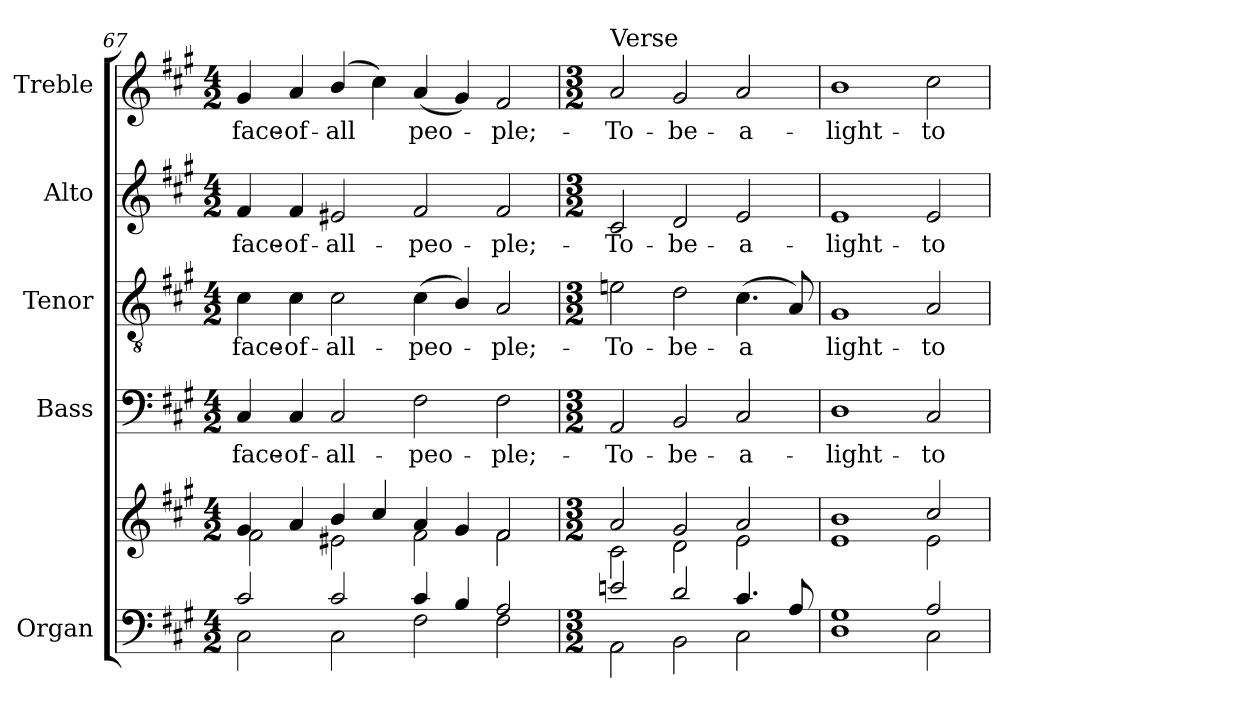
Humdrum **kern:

**kern	**kern	**kern	**text	**kern	**text	**kern	**text	**kern	**text
*part5	*part5	*part4	*part4	*part3	*part3	*part2	*part2	*part1	*part1
*staff6	*staff5	*staff4	*staff4	*staff3	*staff3	*staff2	*staff2	*staff1	*staff1
*I"Organ	*	*I"Bass	*	*I"Tenor	*	*I"Alto	*	*I"Treble	*
*I'Org.	*	*I'B.	*	*I'T.	*	*I'A.	*	*I'Tr.	*
*clefF4	*clefG2	*clefF4	*	*clefGv2	*	*clefG2	*	*clefG2	*
*	*	*	*	*ITrd7c12	*	*	*	*	*
*k[f#c#g#]	*k[f#c#g#]	*k[f#c#g#]	*	*k[f#c#g#]	*	*k[f#c#g#]	*	*k[f#c#g#]	*
*A:	*A:	*A:	*	*A:	*	*A:	*	*A:	*
*M4/2	*M4/2	*M4/2	*	*M4/2	*	*M4/2	*	*M4/2	*
=67	=67	=67	=67	=67	=67	=67	=67	=67	=67
*^	*^	*	*	*	*	*	*	*	*
!	!	!	!	!	!LO:LY:b:color=#000000	!	!	!	!	!	!
!	!	!	!	!	!	!	!LO:LY:b:color=#000000	!	!	!	!
!	!	!	!	!	!	!	!	!	!LO:LY:b:color=#000000	!	!
!	!	!	!	!	!	!	!	!	!	!	!LO:LY:b:color=#000000
2c#i/	2C#i\	4g#i/	2f#i\	4C#i/	-face-	4C#i\	-face-	4f#i/	-face-	4g#i/	-face-
!	!	!	!	!	!LO:LY:b:color=#000000	!	!	!	!	!	!
!	!	!	!	!	!	!	!LO:LY:b:color=#000000	!	!	!	!
!	!	!	!	!	!	!	!	!	!LO:LY:b:color=#000000	!	!
!	!	!	!	!	!	!	!	!	!	!	!LO:LY:b:color=#000000
.	.	4ai/	.	4C#i/	-of-	4C#i\	-of-	4f#i/	-of-	4ai/	-of-
!	!	!	!	!	!LO:LY:b:color=#000000	!	!	!	!	!	!
!	!	!	!	!	!	!	!LO:LY:b:color=#000000	!	!	!	!
!	!	!	!	!	!	!	!	!	!LO:LY:b:color=#000000	!	!
!	!	!	!	!	!	!	!	!	!	!	!LO:LY:b:color=#000000
2c#i/	2C#i\	4bi/	2e#Xi\	2C#i/	-all-	2C#i\	-all-	2e#Xi/	-all-	(4bi/	-all
.	.	4cc#i/	.	.	.	.	.	.	.	4cc#i\)	.
!	!	!	!	!	!LO:LY:b:color=#000000	!	!	!	!	!	!
!	!	!	!	!	!	!	!LO:LY:b:color=#000000	!	!	!	!
!	!	!	!	!	!	!	!	!	!LO:LY:b:color=#000000	!	!
!	!	!	!	!	!	!	!	!	!	!	!LO:LY:b:color=#000000
4c#i/	2F#i\	4ai/	2f#i\	2F#i\	-peo-	(4C#i\	-peo-	2f#i/	-peo-	(4ai/	peo-
4Bi/	.	4g#i/	.	.	.	4BBi/)	.	.	.	4g#i/)	.
!	!	!	!	!	!LO:LY:b:color=#000000	!	!	!	!	!	!
!	!	!	!	!	!	!	!LO:LY:b:color=#000000	!	!	!	!
!	!	!	!	!	!	!	!	!	!LO:LY:b:color=#000000	!	!
!	!	!	!	!	!	!	!	!	!	!	!LO:LY:b:color=#000000
2Ai/	2F#i\	2f#i/	2f#i\	2F#i\	-ple;-	2AAi/	-ple;-	2f#i/	-ple;-	2f#i/	-ple;-
!!LO:PB:g=z
=68	=68	=68	=68	=68	=68	=68	=68	=68	=68	=68	=68
*M3/2	*	*M3/2	*	*M3/2	*	*M3/2	*	*M3/2	*	*M3/2	*
!	!	!	!	!	!LO:LY:b:color=#000000	!	!	!	!	!	!
!	!	!	!	!	!	!	!LO:LY:b:color=#000000	!	!	!	!
!	!	!	!	!	!	!	!	!	!LO:LY:b:color=#000000	!	!
!	!	!	!	!	!	!	!	!	!	!LO:TX:a:t=Verse	!
!	!	!	!	!	!	!	!	!	!	!	!LO:LY:b:color=#000000
2eni/	2AAi\	2ai/	2c#i\	2AAi/	-To-	2Eni\	-To-	2c#i/	-To-	2ai/	-To-
!	!	!	!	!	!LO:LY:b:color=#000000	!	!	!	!	!	!
!	!	!	!	!	!	!	!LO:LY:b:color=#000000	!	!	!	!
!	!	!	!	!	!	!	!	!	!LO:LY:b:color=#000000	!	!
!	!	!	!	!	!	!	!	!	!	!	!LO:LY:b:color=#000000
2di/	2BBi\	2g#i/	2di\	2BBi/	-be-	2Di\	-be-	2di/	-be-	2g#i/	-be-
!	!	!	!	!	!LO:LY:b:color=#000000	!	!	!	!	!	!
!	!	!	!	!	!	!	!LO:LY:b:color=#000000	!	!	!	!
!	!	!	!	!	!	!	!	!	!LO:LY:b:color=#000000	!	!
!	!	!	!	!	!	!	!	!	!	!	!LO:LY:b:color=#000000
4.c#i/	2C#i\	2ai/	2ei\	2C#i/	-a-	(4.C#i\	-a	2ei/	-a-	2ai/	-a-
8Ai/	.	.	.	.	.	8AAi/)	.	.	.	.	.
=69	=69	=69	=69	=69	=69	=69	=69	=69	=69	=69	=69
!	!	!	!	!	!LO:LY:b:color=#000000	!	!	!	!	!	!
!	!	!	!	!	!	!	!LO:LY:b:color=#000000	!	!	!	!
!	!	!	!	!	!	!	!	!	!LO:LY:b:color=#000000	!	!
!	!	!	!	!	!	!	!	!	!	!	!LO:LY:b:color=#000000
1G#i	1Di	1bi	1ei	1Di	-light-	1GG#i	light-	1ei	-light-	1bi	-light-
!	!	!	!	!	!LO:LY:b:color=#000000	!	!	!	!	!	!
!	!	!	!	!	!	!	!LO:LY:b:color=#000000	!	!	!	!
!	!	!	!	!	!	!	!	!	!LO:LY:b:color=#000000	!	!
!	!	!	!	!	!	!	!	!	!	!	!LO:LY:b:color=#000000
2Ai/	2C#i\	2cc#i/	2ei\	2C#i/	-to-	2AAi/	-to-	2ei/	-to-	2cc#i\	-to-
*v	*v	*	*	*	*	*	*	*	*	*	*
*	*v	*v	*	*	*	*	*	*	*	*
=	=	=	=	=	=	=	=	=	=
*-	*-	*-	*-	*-	*-	*-	*-	*-	*-
